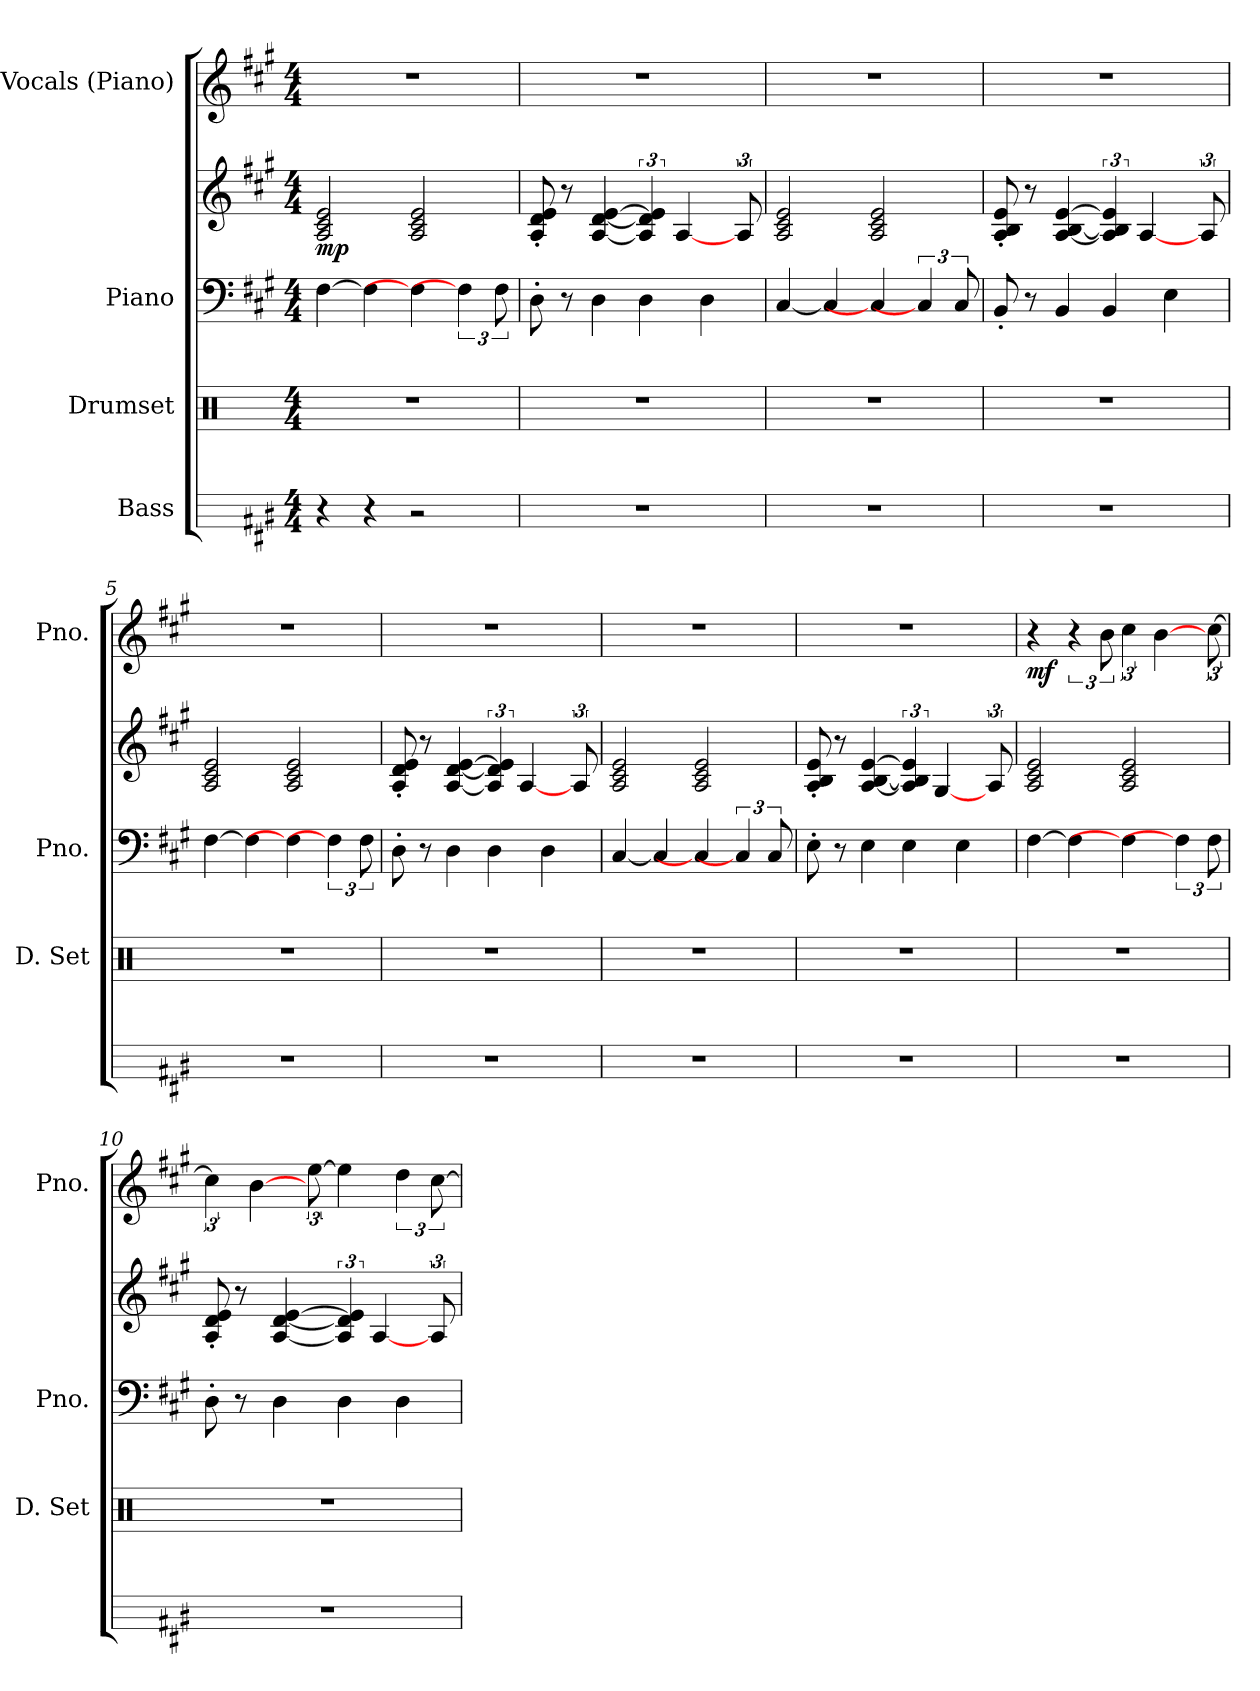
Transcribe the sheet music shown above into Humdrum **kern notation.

**kern	**kern	**kern	**kern	**dynam	**kern	**dynam
*part4	*part3	*part2	*part2	*part2	*part1	*part1
*staff5	*staff4	*staff3	*staff2	*staff2/3	*staff1	*staff1
*I"Bass	*I"Drumset	*I"Piano	*	*	*I"Vocals (Piano)	*
*	*I'D. Set	*I'Pno.	*	*	*I'Pno.	*
*stria4	*	*	*	*	*	*
*	*clefX	*clefF4	*clefG2	*	*clefG2	*
*ITrd7c12	*	*	*	*	*	*
*k[f#c#g#]	*k[]	*k[f#c#g#]	*k[f#c#g#]	*	*k[f#c#g#]	*
*M4/4	*M4/4	*M4/4	*M4/4	*	*M4/4	*
*MM138	*MM138	*MM138	*MM138	*	*MM138	*
=1	=1	=1	=1	=1	=1	=1
!	!	!	!	!LO:DY:b	!	!
4r	1r	[4F#\	2A/ 2c#/ 2e/	mp	1r	.
4r	.	4F#\]	.	.	.	.
2r	.	4F#\]	2A/ 2c#/ 2e/	.	.	.
.	.	6F#\]	.	.	.	.
.	.	12F#\	.	.	.	.
=2	=2	=2	=2	=2	=2	=2
1r	1r	8D'\	8A/' 8d/' 8e/'	.	1r	.
.	.	8r	8r	.	.	.
.	.	4D\	[4A/ [4d/ [4e/	.	.	.
.	.	4D\	6A/] 6d/] 6e/]	.	.	.
.	.	.	[4A/	.	.	.
.	.	4D\	.	.	.	.
.	.	.	12A/	.	.	.
=3	=3	=3	=3	=3	=3	=3
1r	1r	[4C#/	2A/ 2c#/ 2e/	.	1r	.
.	.	4C#/]	.	.	.	.
.	.	4C#/]	2A/ 2c#/ 2e/	.	.	.
.	.	6C#/]	.	.	.	.
.	.	12C#/	.	.	.	.
=4	=4	=4	=4	=4	=4	=4
1r	1r	8BB'/	8A/' 8B/' 8e/'	.	1r	.
.	.	8r	8r	.	.	.
.	.	4BB/	[4A/ [4B/ [4e/	.	.	.
.	.	4BB/	6A/] 6B/] 6e/]	.	.	.
.	.	.	[4A/	.	.	.
.	.	4E\	.	.	.	.
.	.	.	12A/	.	.	.
!!LO:LB:g=z
=5	=5	=5	=5	=5	=5	=5
1r	1r	[4F#\	2A/ 2c#/ 2e/	.	1r	.
.	.	4F#\]	.	.	.	.
.	.	4F#\]	2A/ 2c#/ 2e/	.	.	.
.	.	6F#\]	.	.	.	.
.	.	12F#\	.	.	.	.
=6	=6	=6	=6	=6	=6	=6
1r	1r	8D'\	8A/' 8d/' 8e/'	.	1r	.
.	.	8r	8r	.	.	.
.	.	4D\	[4A/ [4d/ [4e/	.	.	.
.	.	4D\	6A/] 6d/] 6e/]	.	.	.
.	.	.	[4A/	.	.	.
.	.	4D\	.	.	.	.
.	.	.	12A/	.	.	.
=7	=7	=7	=7	=7	=7	=7
1r	1r	[4C#/	2A/ 2c#/ 2e/	.	1r	.
.	.	4C#/]	.	.	.	.
.	.	4C#/]	2A/ 2c#/ 2e/	.	.	.
.	.	6C#/]	.	.	.	.
.	.	12C#/	.	.	.	.
=8	=8	=8	=8	=8	=8	=8
1r	1r	8E'\	8A/' 8B/' 8e/'	.	1r	.
.	.	8r	8r	.	.	.
.	.	4E\	[4A/ [4B/ [4e/	.	.	.
.	.	4E\	6A/] 6B/] 6e/]	.	.	.
.	.	.	[4G#/	.	.	.
.	.	4E\	.	.	.	.
.	.	.	12A/	.	.	.
!!LO:PB:g=z
=9	=9	=9	=9	=9	=9	=9
!	!	!	!	!	!	!LO:DY:b
1r	1r	[4F#\	2A/ 2c#/ 2e/	.	4r	mf
.	.	4F#\]	.	.	6r	.
.	.	.	.	.	12b\	.
.	.	4F#\]	2A/ 2c#/ 2e/	.	6cc#\	.
.	.	.	.	.	[4b\	.
.	.	6F#\]	.	.	.	.
.	.	12F#\	.	.	[12cc#\	.
=10	=10	=10	=10	=10	=10	=10
1r	1r	8D'\	8A/' 8d/' 8e/'	.	6cc#\]	.
.	.	8r	8r	.	.	.
.	.	.	.	.	[4b\	.
.	.	4D\	[4A/ [4d/ [4e/	.	.	.
.	.	.	.	.	[12ee\	.
.	.	4D\	6A/] 6d/] 6e/]	.	4ee\]	.
.	.	.	[4A/	.	.	.
.	.	4D\	.	.	6dd\	.
.	.	.	12A/	.	[12cc#\	.
=	=	=	=	=	=	=
*-	*-	*-	*-	*-	*-	*-
